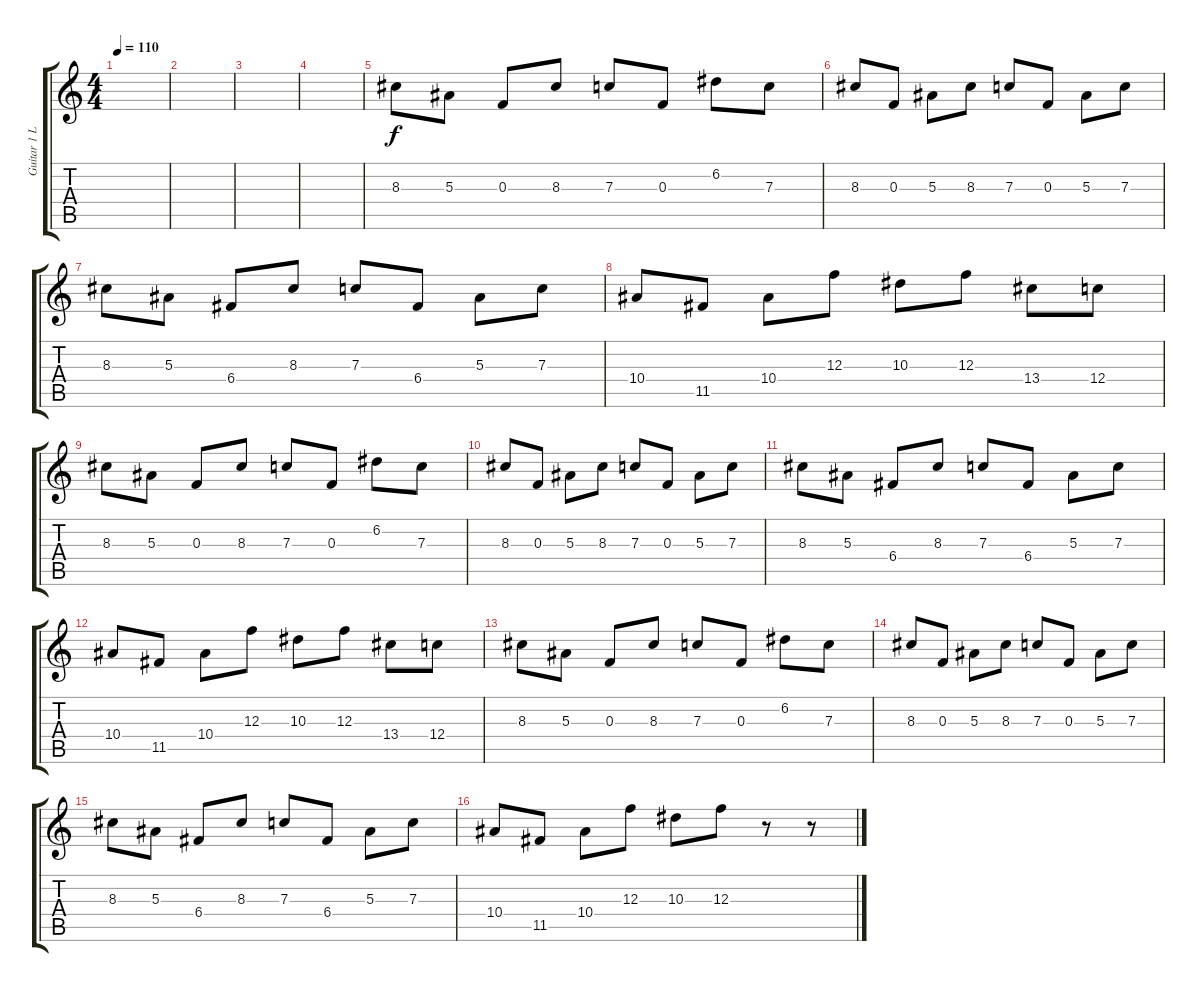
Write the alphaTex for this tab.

\track ("Guitar 1 Lead" "Guitar 1 L") {instrument distortionguitar}
\staff {score tabs}
\tuning (D4 A3 F3 C3 G2 D2) {hide}
\ts (4 4)
\tempo 110
\clef g2
\ks c
|
|
|
|
8.3.8 5.3.8 0.3.8 8.3.8 7.3.8 0.3.8 6.2.8 7.3.8 |
8.3.8 0.3.8 5.3.8 8.3.8 7.3.8 0.3.8 5.3.8 7.3.8 |
8.3.8 5.3.8 6.4.8 8.3.8 7.3.8 6.4.8 5.3.8 7.3.8 |
10.4.8 11.5.8 10.4.8 12.3.8 10.3.8 12.3.8 13.4.8 12.4.8 |
8.3.8 5.3.8 0.3.8 8.3.8 7.3.8 0.3.8 6.2.8 7.3.8 |
8.3.8 0.3.8 5.3.8 8.3.8 7.3.8 0.3.8 5.3.8 7.3.8 |
8.3.8 5.3.8 6.4.8 8.3.8 7.3.8 6.4.8 5.3.8 7.3.8 |
10.4.8 11.5.8 10.4.8 12.3.8 10.3.8 12.3.8 13.4.8 12.4.8 |
8.3.8 5.3.8 0.3.8 8.3.8 7.3.8 0.3.8 6.2.8 7.3.8 |
8.3.8 0.3.8 5.3.8 8.3.8 7.3.8 0.3.8 5.3.8 7.3.8 |
8.3.8 5.3.8 6.4.8 8.3.8 7.3.8 6.4.8 5.3.8 7.3.8 |
10.4.8 11.5.8 10.4.8 12.3.8 10.3.8 12.3.8 r.8 r.8
